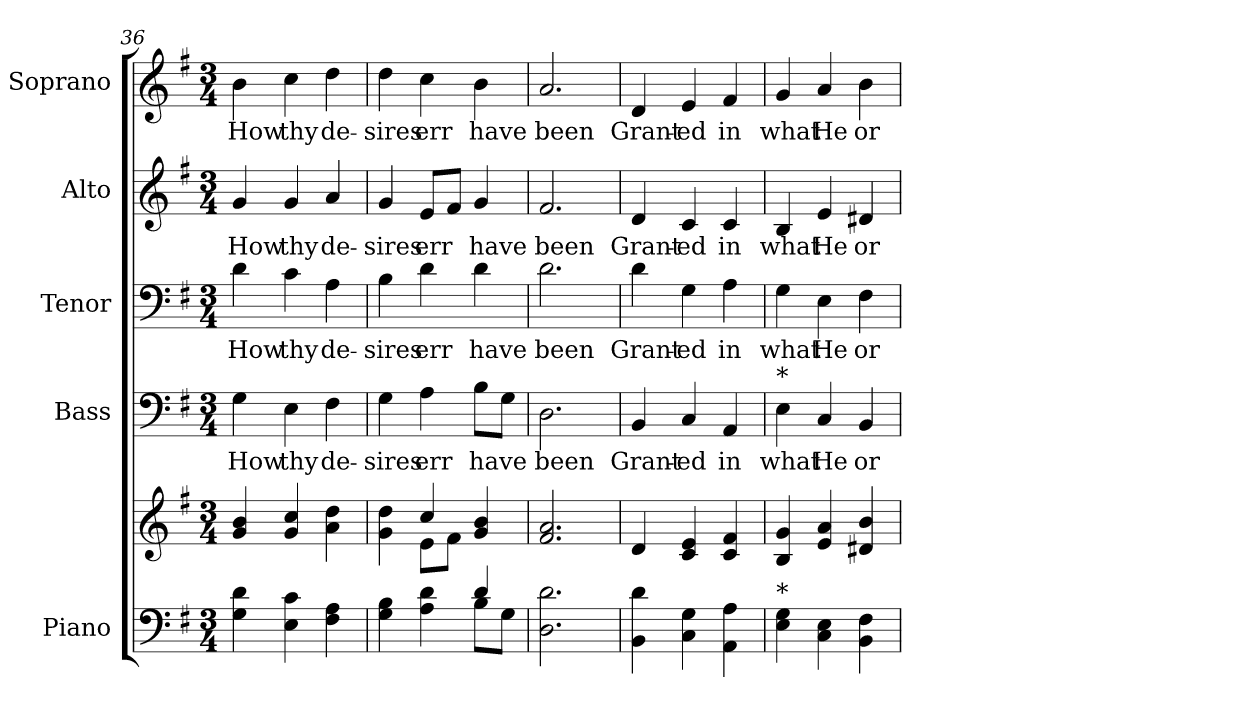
**kern	**kern	**kern	**text	**kern	**text	**kern	**text	**kern	**text
*part5	*part5	*part4	*part4	*part3	*part3	*part2	*part2	*part1	*part1
*staff6	*staff5	*staff4	*staff4	*staff3	*staff3	*staff2	*staff2	*staff1	*staff1
*I"Piano	*	*I"Bass	*	*I"Tenor	*	*I"Alto	*	*I"Soprano	*
*I'Pno.	*	*I'B.	*	*I'T.	*	*I'A.	*	*I'S.	*
*clefF4	*clefG2	*clefF4	*	*clefF4	*	*clefG2	*	*clefG2	*
*k[f#]	*k[f#]	*k[f#]	*	*k[f#]	*	*k[f#]	*	*k[f#]	*
*G:	*G:	*G:	*	*G:	*	*G:	*	*G:	*
*M3/4	*M3/4	*M3/4	*	*M3/4	*	*M3/4	*	*M3/4	*
=36	=36	=36	=36	=36	=36	=36	=36	=36	=36
!	!	!	!LO:LY:b:color=#000000	!	!	!	!	!	!
!	!	!	!	!	!LO:LY:b:color=#000000	!	!	!	!
!	!	!	!	!	!	!	!LO:LY:b:color=#000000	!	!
!	!	!	!	!	!	!	!	!	!LO:LY:b:color=#000000
4Gi\ 4di	4gi/ 4bi	4Gi\	How	4di\	How	4gi/	How	4bi\	How
!	!	!	!LO:LY:b:color=#000000	!	!	!	!	!	!
!	!	!	!	!	!LO:LY:b:color=#000000	!	!	!	!
!	!	!	!	!	!	!	!LO:LY:b:color=#000000	!	!
!	!	!	!	!	!	!	!	!	!LO:LY:b:color=#000000
4Ei\ 4ci	4gi/ 4cci	4Ei\	thy	4ci\	thy	4gi/	thy	4cci\	thy
!	!	!	!LO:LY:b:color=#000000	!	!	!	!	!	!
!	!	!	!	!	!LO:LY:b:color=#000000	!	!	!	!
!	!	!	!	!	!	!	!LO:LY:b:color=#000000	!	!
!	!	!	!	!	!	!	!	!	!LO:LY:b:color=#000000
4F#i\ 4Ai	4ai\ 4ddi	4F#i\	de-	4Ai\	de-	4ai/	de-	4ddi\	de-
=37	=37	=37	=37	=37	=37	=37	=37	=37	=37
*^	*^	*	*	*	*	*	*	*	*
!	!	!	!	!	!LO:LY:b:color=#000000	!	!	!	!	!	!
!	!	!	!	!	!	!	!LO:LY:b:color=#000000	!	!	!	!
!	!	!	!	!	!	!	!	!	!LO:LY:b:color=#000000	!	!
!	!	!	!	!	!	!	!	!	!	!	!LO:LY:b:color=#000000
4Gi\ 4Bi	2ryy	4gi\ 4ddi	4ryy	4Gi\	-sires	4Bi\	-sires	4gi/	-sires	4ddi\	-sires
!	!	!	!	!	!LO:LY:b:color=#000000	!	!	!	!	!	!
!	!	!	!	!	!	!	!LO:LY:b:color=#000000	!	!	!	!
!	!	!	!	!	!	!	!	!	!LO:LY:b:color=#000000	!	!
!	!	!	!	!	!	!	!	!	!	!	!LO:LY:b:color=#000000
4Ai\ 4di	.	4cci/	8ei\L	4Ai\	err	4di\	err	8ei/L	err	4cci\	err
.	.	.	8f#i\J	.	.	.	.	8f#i/J	.	.	.
!	!	!	!	!	!LO:LY:b:color=#000000	!	!	!	!	!	!
!	!	!	!	!	!	!	!LO:LY:b:color=#000000	!	!	!	!
!	!	!	!	!	!	!	!	!	!LO:LY:b:color=#000000	!	!
!	!	!	!	!	!	!	!	!	!	!	!LO:LY:b:color=#000000
4di/	8Bi\L	4gi/ 4bi	4ryy	8Bi\L	have	4di\	have	4gi/	have	4bi\	have
.	8Gi\J	.	.	8Gi\J	.	.	.	.	.	.	.
*v	*v	*	*	*	*	*	*	*	*	*	*
*	*v	*v	*	*	*	*	*	*	*	*
=38	=38	=38	=38	=38	=38	=38	=38	=38	=38
*^	*	*	*	*	*	*	*	*	*
!	!	!	!	!LO:LY:b:color=#000000	!	!	!	!	!	!
*v	*v	*	*	*	*	*	*	*	*	*
*^	*	*	*	*	*	*	*	*	*
!	!	!	!	!	!	!LO:LY:b:color=#000000	!	!	!	!
*v	*v	*	*	*	*	*	*	*	*	*
*^	*	*	*	*	*	*	*	*	*
!	!	!	!	!	!	!	!	!LO:LY:b:color=#000000	!	!
*v	*v	*	*	*	*	*	*	*	*	*
*^	*	*	*	*	*	*	*	*	*
!	!	!	!	!	!	!	!	!	!	!LO:LY:b:color=#000000
*v	*v	*	*	*	*	*	*	*	*	*
2.Di\ 2.di	2.f#i/ 2.ai	2.Di\	been	2.di\	been	2.f#i/	been	2.ai/	been
=39	=39	=39	=39	=39	=39	=39	=39	=39	=39
!	!	!	!LO:LY:b:color=#000000	!	!	!	!	!	!
!	!	!	!	!	!LO:LY:b:color=#000000	!	!	!	!
!	!	!	!	!	!	!	!LO:LY:b:color=#000000	!	!
!	!	!	!	!	!	!	!	!	!LO:LY:b:color=#000000
4BBi\ 4di	4di/	4BBi/	Grant-	4di\	Grant-	4di/	Grant-	4di/	Grant-
!	!	!	!LO:LY:b:color=#000000	!	!	!	!	!	!
!	!	!	!	!	!LO:LY:b:color=#000000	!	!	!	!
!	!	!	!	!	!	!	!LO:LY:b:color=#000000	!	!
!	!	!	!	!	!	!	!	!	!LO:LY:b:color=#000000
4Ci\ 4Gi	4ci/ 4ei	4Ci/	-ed	4Gi\	-ed	4ci/	-ed	4ei/	-ed
!	!	!	!LO:LY:b:color=#000000	!	!	!	!	!	!
!	!	!	!	!	!LO:LY:b:color=#000000	!	!	!	!
!	!	!	!	!	!	!	!LO:LY:b:color=#000000	!	!
!	!	!	!	!	!	!	!	!	!LO:LY:b:color=#000000
4AAi\ 4Ai	4ci/ 4f#i	4AAi/	in	4Ai\	in	4ci/	in	4f#i/	in
!!LO:PB:g=z
=40	=40	=40	=40	=40	=40	=40	=40	=40	=40
!	!	!	!LO:LY:b:color=#000000	!	!	!	!	!	!
!	!	!	!	!	!LO:LY:b:color=#000000	!	!	!	!
!	!	!	!	!	!	!	!LO:LY:b:color=#000000	!	!
!	!	!LO:TX:a:t=*	!	!	!	!	!	!	!
!LO:TX:a:t=*	!	!	!	!	!	!	!	!	!
!	!	!	!	!	!	!	!	!	!LO:LY:b:color=#000000
4Ei\ 4Gi	4Bi/ 4gi	4Ei\	what	4Gi\	what	4Bi/	what	4gi/	what
!	!	!	!LO:LY:b:color=#000000	!	!	!	!	!	!
!	!	!	!	!	!LO:LY:b:color=#000000	!	!	!	!
!	!	!	!	!	!	!	!LO:LY:b:color=#000000	!	!
!	!	!	!	!	!	!	!	!	!LO:LY:b:color=#000000
4Ci\ 4Ei	4ei/ 4ai	4Ci/	He	4Ei\	He	4ei/	He	4ai/	He
!	!	!	!LO:LY:b:color=#000000	!	!	!	!	!	!
!	!	!	!	!	!LO:LY:b:color=#000000	!	!	!	!
!	!	!	!	!	!	!	!LO:LY:b:color=#000000	!	!
!	!	!	!	!	!	!	!	!	!LO:LY:b:color=#000000
4BBi\ 4F#i	4d#Xi/ 4bi	4BBi/	or-	4F#i\	or-	4d#Xi/	or-	4bi\	or-
=	=	=	=	=	=	=	=	=	=
*-	*-	*-	*-	*-	*-	*-	*-	*-	*-
